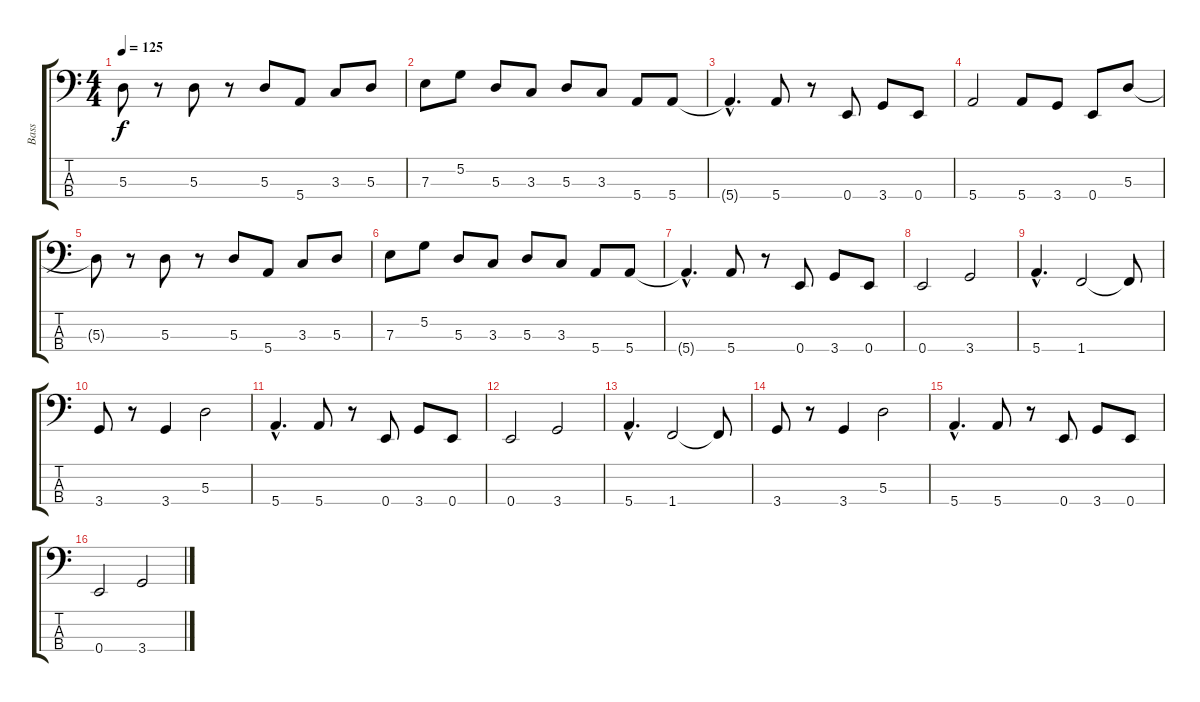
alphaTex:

\track ("Bass" "Bass") {instrument electricbasspick}
\staff {score tabs}
\tuning (G2 D2 A1 E1) {hide}
\ts (4 4)
\tempo 125
\clef f4
\ks c
5.3{t}.8{dy f} r.8 5.3.8 r.8 5.3.8 5.4.8 3.3.8 5.3.8 |
7.3.8 5.2.8 5.3.8 3.3.8 5.3.8 3.3.8 5.4.8 5.4.8 |
5.4{hac t}.4{d} 5.4.8 r.8 0.4.8 3.4.8 0.4.8 |
5.4.2 5.4.8 3.4.8 0.4.8 5.3.8 |
5.3{t}.8 r.8 5.3.8 r.8 5.3.8 5.4.8 3.3.8 5.3.8 |
7.3.8 5.2.8 5.3.8 3.3.8 5.3.8 3.3.8 5.4.8 5.4.8 |
5.4{hac t}.4{d} 5.4.8 r.8 0.4.8 3.4.8 0.4.8 |
0.4.2 3.4.2 |
5.4{hac}.4{d} 1.4.2 1.4{t}.8 |
3.4.8 r.8 3.4.4 5.3.2 |
5.4{hac}.4{d} 5.4.8 r.8 0.4.8 3.4.8 0.4.8 |
0.4.2 3.4.2 |
5.4{hac}.4{d} 1.4.2 1.4{t}.8 |
3.4.8 r.8 3.4.4 5.3.2 |
5.4{hac}.4{d} 5.4.8 r.8 0.4.8 3.4.8 0.4.8 |
0.4.2 3.4.2
